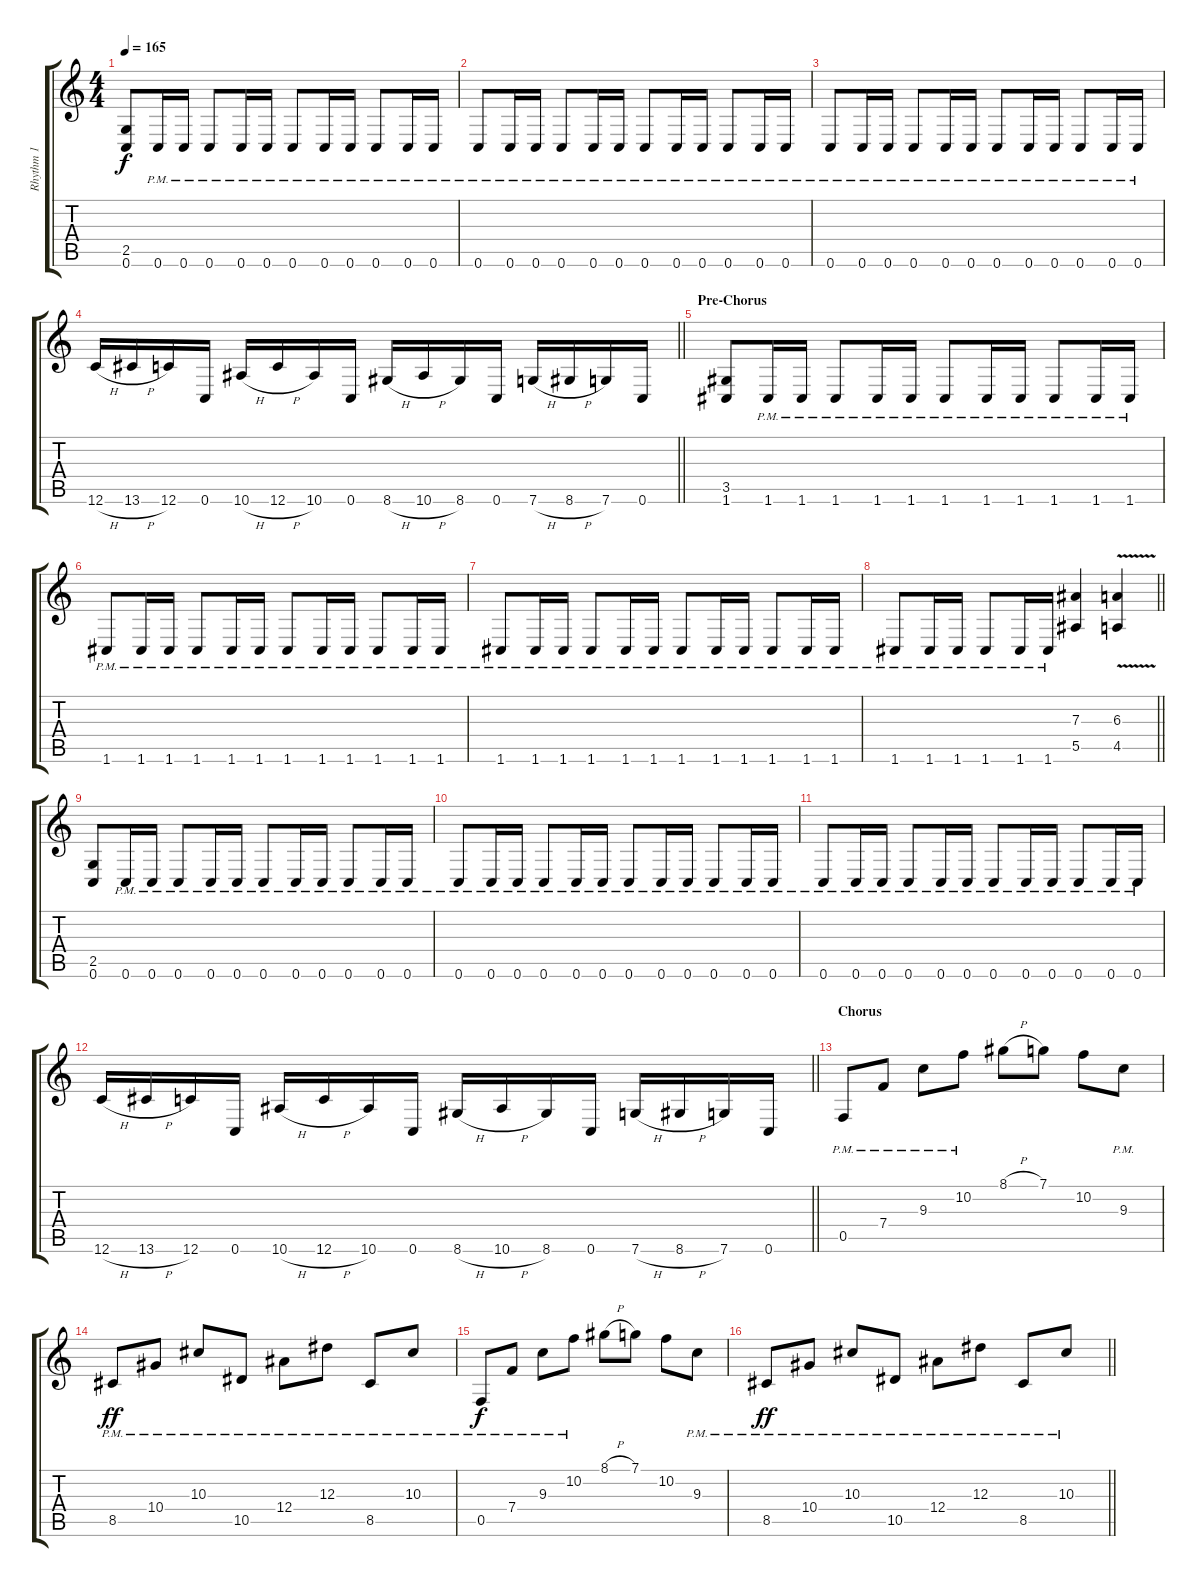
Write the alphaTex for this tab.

\track ("Rhythm 1" "Rhythm 1") {instrument distortionguitar}
\staff {score tabs}
\tuning (C4 G3 Eb3 Bb2 F2 C2) {hide}
\ts (4 4)
\tempo 165
\clef g2
\ks c
(2.5 0.6).8{dy f} 0.6{pm}.16 0.6{pm}.16 0.6{pm}.8 0.6{pm}.16 0.6{pm}.16 0.6{pm}.8 0.6{pm}.16 0.6{pm}.16 0.6{pm}.8 0.6{pm}.16 0.6{pm}.16 |
0.6{pm}.8 0.6{pm}.16 0.6{pm}.16 0.6{pm}.8 0.6{pm}.16 0.6{pm}.16 0.6{pm}.8 0.6{pm}.16 0.6{pm}.16 0.6{pm}.8 0.6{pm}.16 0.6{pm}.16 |
0.6{pm}.8 0.6{pm}.16 0.6{pm}.16 0.6{pm}.8 0.6{pm}.16 0.6{pm}.16 0.6{pm}.8 0.6{pm}.16 0.6{pm}.16 0.6{pm}.8 0.6{pm}.16 0.6{pm}.16 |
\barLineRight lightlight
12.6{h}.16 13.6{h}.16 12.6.16 0.6.16 10.6{h}.16 12.6{h}.16 10.6.16 0.6.16 8.6{h}.16 10.6{h}.16 8.6.16 0.6.16 7.6{h}.16 8.6{h}.16 7.6.16 0.6.16 |
\section ("" "Pre-Chorus")
(3.5 1.6).8 1.6{pm}.16 1.6{pm}.16 1.6{pm}.8 1.6{pm}.16 1.6{pm}.16 1.6{pm}.8 1.6{pm}.16 1.6{pm}.16 1.6{pm}.8 1.6{pm}.16 1.6{pm}.16 |
1.6{pm}.8 1.6{pm}.16 1.6{pm}.16 1.6{pm}.8 1.6{pm}.16 1.6{pm}.16 1.6{pm}.8 1.6{pm}.16 1.6{pm}.16 1.6{pm}.8 1.6{pm}.16 1.6{pm}.16 |
1.6{pm}.8 1.6{pm}.16 1.6{pm}.16 1.6{pm}.8 1.6{pm}.16 1.6{pm}.16 1.6{pm}.8 1.6{pm}.16 1.6{pm}.16 1.6{pm}.8 1.6{pm}.16 1.6{pm}.16 |
\barLineRight lightlight
1.6{pm}.8 1.6{pm}.16 1.6{pm}.16 1.6{pm}.8 1.6{pm}.16 1.6{pm}.16 (7.3 5.5).4 (6.3{v} 4.5{v}).4 |
(2.5 0.6).8 0.6{pm}.16 0.6{pm}.16 0.6{pm}.8 0.6{pm}.16 0.6{pm}.16 0.6{pm}.8 0.6{pm}.16 0.6{pm}.16 0.6{pm}.8 0.6{pm}.16 0.6{pm}.16 |
0.6{pm}.8 0.6{pm}.16 0.6{pm}.16 0.6{pm}.8 0.6{pm}.16 0.6{pm}.16 0.6{pm}.8 0.6{pm}.16 0.6{pm}.16 0.6{pm}.8 0.6{pm}.16 0.6{pm}.16 |
0.6{pm}.8 0.6{pm}.16 0.6{pm}.16 0.6{pm}.8 0.6{pm}.16 0.6{pm}.16 0.6{pm}.8 0.6{pm}.16 0.6{pm}.16 0.6{pm}.8 0.6{pm}.16 0.6{pm}.16 |
\barLineRight lightlight
12.6{h}.16 13.6{h}.16 12.6.16 0.6.16 10.6{h}.16 12.6{h}.16 10.6.16 0.6.16 8.6{h}.16 10.6{h}.16 8.6.16 0.6.16 7.6{h}.16 8.6{h}.16 7.6.16 0.6.16 |
\section ("" "Chorus")
0.5{pm}.8 7.4{pm}.8 9.3{pm}.8 10.2{pm}.8 8.1{h}.8 7.1.8 10.2.8 9.3{pm}.8 |
8.5{pm}.8{dy ff} 10.4{pm}.8 10.3{pm}.8 10.5{pm}.8 12.4{pm}.8 12.3{pm}.8 8.5{pm}.8 10.3{pm}.8 |
0.5{pm}.8{dy f} 7.4{pm}.8 9.3{pm}.8 10.2{pm}.8 8.1{h}.8 7.1.8 10.2.8 9.3{pm}.8 |
\barLineRight lightlight
8.5{pm}.8{dy ff} 10.4{pm}.8 10.3{pm}.8 10.5{pm}.8 12.4{pm}.8 12.3{pm}.8 8.5{pm}.8 10.3{pm}.8
